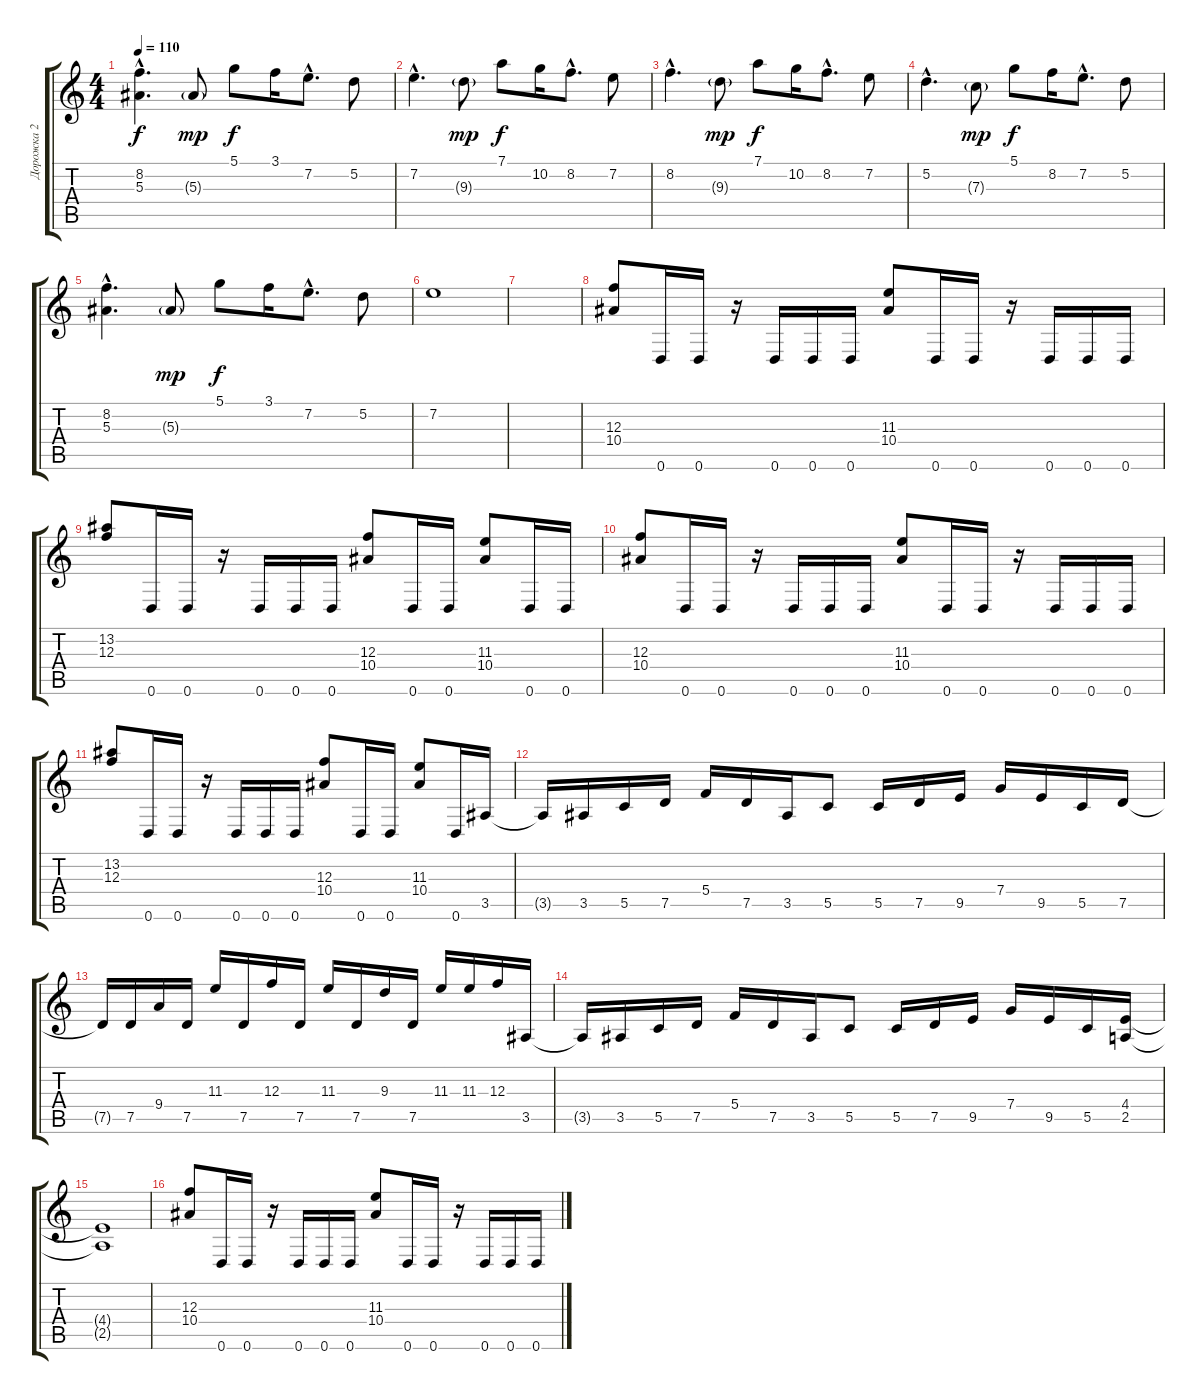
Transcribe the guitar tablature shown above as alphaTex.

\track ("Дорожка 2" "Дорожка 2") {instrument distortionguitar}
\staff {score tabs}
\tuning (D4 A3 F3 C3 G2 D2) {hide}
\ts (4 4)
\tempo 110
\clef g2
\ks c
(8.2{hac} 5.3{hac}).4{d dy f} 5.3{g}.8{dy mp} 5.1.8{dy f} 3.1.16 7.2{hac}.8{d} 5.2.8 |
7.2{hac}.4{d} 9.3{g}.8{dy mp} 7.1.8{dy f} 10.2.16 8.2{hac}.8{d} 7.2.8 |
8.2{hac}.4{d} 9.3{g}.8{dy mp} 7.1.8{dy f} 10.2.16 8.2{hac}.8{d} 7.2.8 |
5.2{hac}.4{d} 7.3{g}.8{dy mp} 5.1.8{dy f} 8.2.16 7.2{hac}.8{d} 5.2.8 |
(8.2{hac} 5.3{hac}).4{d} 5.3{g}.8{dy mp} 5.1.8{dy f} 3.1.16 7.2{hac}.8{d} 5.2.8 |
7.2.1 |
|
(12.3 10.4).8 0.6.16 0.6.16 r.16 0.6.16 0.6.16 0.6.16 (11.3 10.4).8 0.6.16 0.6.16 r.16 0.6.16 0.6.16 0.6.16 |
(13.2 12.3).8 0.6.16 0.6.16 r.16 0.6.16 0.6.16 0.6.16 (12.3 10.4).8 0.6.16 0.6.16 (11.3 10.4).8 0.6.16 0.6.16 |
(12.3 10.4).8 0.6.16 0.6.16 r.16 0.6.16 0.6.16 0.6.16 (11.3 10.4).8 0.6.16 0.6.16 r.16 0.6.16 0.6.16 0.6.16 |
(13.2 12.3).8 0.6.16 0.6.16 r.16 0.6.16 0.6.16 0.6.16 (12.3 10.4).8 0.6.16 0.6.16 (11.3 10.4).8 0.6.16 3.5.16 |
3.5{t}.16 3.5.16 5.5.16 7.5.16 5.4.16 7.5.16 3.5.16 5.5.8 5.5.16 7.5.16 9.5.16 7.4.16 9.5.16 5.5.16 7.5.16 |
7.5{t}.16 7.5.16 9.4.16 7.5.16 11.3.16 7.5.16 12.3.16 7.5.16 11.3.16 7.5.16 9.3.16 7.5.16 11.3.16 11.3.16 12.3.16 3.5.16 |
3.5{t}.16 3.5.16 5.5.16 7.5.16 5.4.16 7.5.16 3.5.16 5.5.8 5.5.16 7.5.16 9.5.16 7.4.16 9.5.16 5.5.16 (4.4 2.5).16 |
(4.4{t} 2.5{t}).1 |
(12.3 10.4).8 0.6.16 0.6.16 r.16 0.6.16 0.6.16 0.6.16 (11.3 10.4).8 0.6.16 0.6.16 r.16 0.6.16 0.6.16 0.6.16
